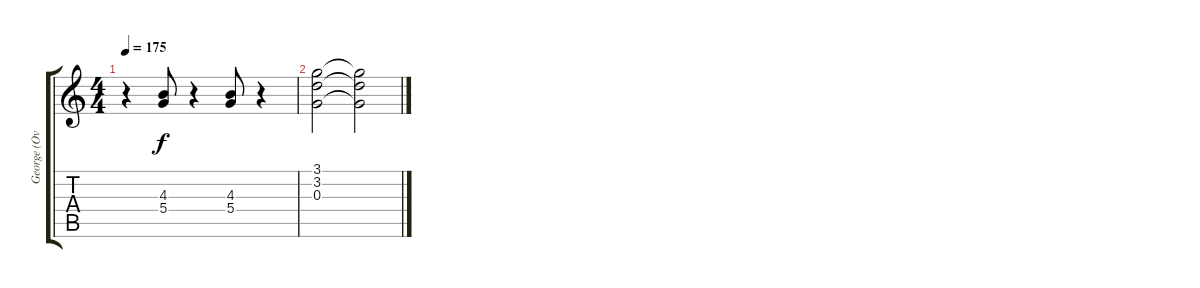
\track ("George (Overdriven guitar)" "George (Ov") {instrument overdrivenguitar}
\staff {score tabs}
\tuning (E4 B3 G3 D3 A2 E2) {hide}
\ts (4 4)
\tempo 175
\clef g2
\ks c
r.4{dy f} (4.3 5.4).8 r.4 (4.3 5.4).8 r.4 |
(3.1 3.2 0.3).2 (3.1{t} 3.2{t} 0.3{t}).2
